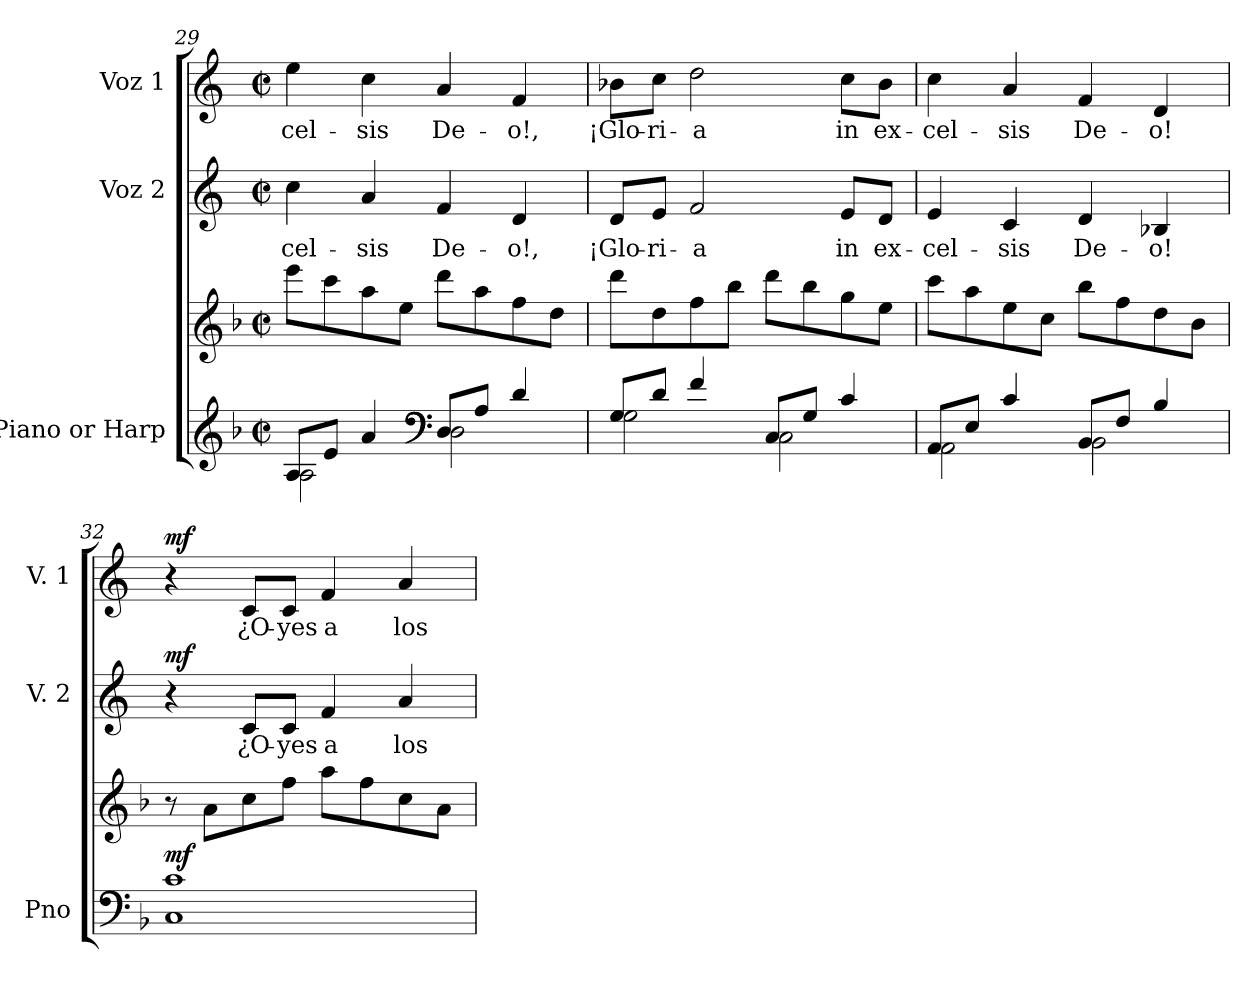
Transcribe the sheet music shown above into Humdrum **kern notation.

**kern	**kern	**dynam	**kern	**text	**dynam	**kern	**text	**dynam
*part3	*part3	*part3	*part2	*part2	*part2	*part1	*part1	*part1
*staff4	*staff3	*staff3/4	*staff2	*staff2	*staff2	*staff1	*staff1	*staff1
*I"Piano or Harp	*	*	*I"Voz 2	*	*	*I"Voz 1	*	*
*I'Pno	*	*	*I'V. 2	*	*	*I'V. 1	*	*
*clefG2	*clefG2	*	*clefG2	*	*	*clefG2	*	*
*k[b-]	*k[b-]	*	*k[]	*	*	*k[]	*	*
*M2/2	*M2/2	*	*M2/2	*	*	*M2/2	*	*
*met(c|)	*met(c|)	*	*met(c|)	*	*	*met(c|)	*	*
=29	=29	=29	=29	=29	=29	=29	=29	=29
*^	*	*	*	*	*	*	*	*
8A/L	2A\	8eee\L	.	4cc\	-cel-	.	4ee\	-cel-	.
8e/J	.	8ccc\	.	.	.	.	.	.	.
4a/	.	8aa\	.	4a/	-sis	.	4cc\	-sis	.
.	.	8ee\J	.	.	.	.	.	.	.
*clefF4	*	*	*	*	*	*	*	*	*
8D/L	2D\	8ddd\L	.	4f/	De-	.	4a/	De-	.
8A/J	.	8aa\	.	.	.	.	.	.	.
4d/	.	8ff\	.	4d/	-o!,	.	4f/	-o!,	.
.	.	8dd\J	.	.	.	.	.	.	.
=30	=30	=30	=30	=30	=30	=30	=30	=30	=30
8G/L	2G\	8ddd\L	.	8d/L	¡Glo-	.	8b-X\L	¡Glo-	.
8d/J	.	8dd\	.	8e/J	-ri-	.	8cc\J	-ri-	.
4f/	.	8ff\	.	2f/	-a	.	2dd\	-a	.
.	.	8bb-\J	.	.	.	.	.	.	.
8C/L	2C\	8ddd\L	.	.	.	.	.	.	.
8G/J	.	8bb-\	.	.	.	.	.	.	.
4c/	.	8gg\	.	8e/L	in	.	8cc\L	in	.
.	.	8ee\J	.	8d/J	ex-	.	8b-\J	ex-	.
!!LO:PB:g=z
=31	=31	=31	=31	=31	=31	=31	=31	=31	=31
8AA/L	2AA\	8ccc\L	.	4e/	-cel-	.	4cc\	-cel-	.
8E/J	.	8aa\	.	.	.	.	.	.	.
4c/	.	8ee\	.	4c/	-sis	.	4a/	-sis	.
.	.	8cc\J	.	.	.	.	.	.	.
8BB-/L	2BB-\	8bb-\L	.	4d/	De-	.	4f/	De-	.
8F/J	.	8ff\	.	.	.	.	.	.	.
4B-/	.	8dd\	.	4B-X/	-o!	.	4d/	-o!	.
.	.	8b-\J	.	.	.	.	.	.	.
*v	*v	*	*	*	*	*	*	*	*
=32	=32	=32	=32	=32	=32	=32	=32	=32
*	*	*	*^	*	*	*	*	*
!	!	!LO:DY:a=2	!	!	!	!LO:DY:a	!	!	!LO:DY:a
1C 1c	8r	mf	4r	4ryy	.	mf	4r	.	mf
.	8a\L	.	.	.	.	.	.	.	.
.	8cc\	.	8c/L	2.ryy	¿O-	.	8c/L	¿O-	.
.	8ff\J	.	8c/J	.	-yes	.	8c/J	-yes	.
.	8aa\L	.	4f/	.	a	.	4f/	a	.
.	8ff\	.	.	.	.	.	.	.	.
.	8cc\	.	4a/	.	los	.	4a/	los	.
.	8a\J	.	.	.	.	.	.	.	.
*	*	*	*v	*v	*	*	*	*	*
=	=	=	=	=	=	=	=	=
*-	*-	*-	*-	*-	*-	*-	*-	*-
